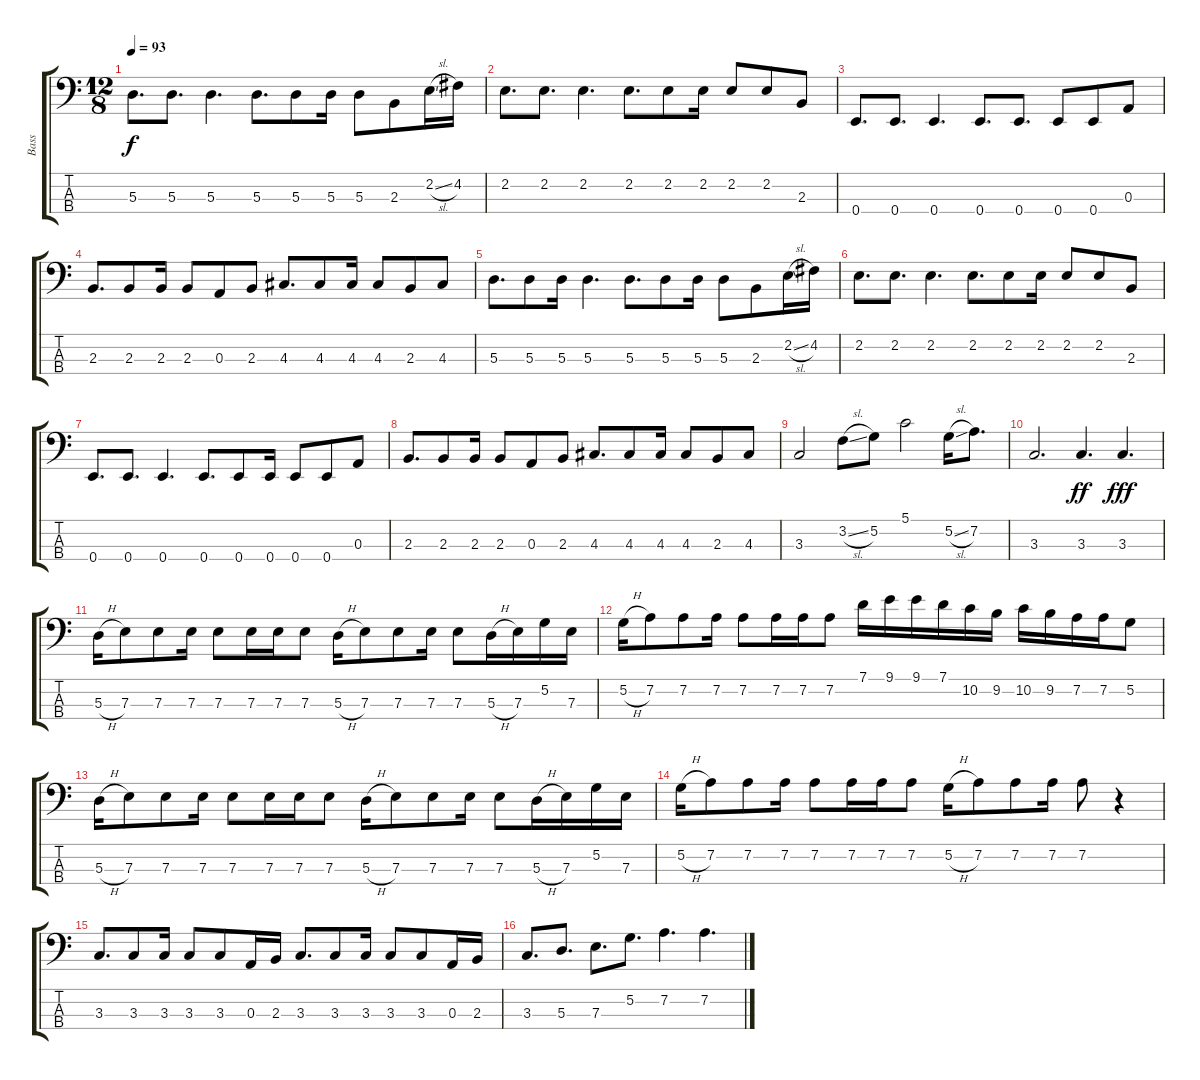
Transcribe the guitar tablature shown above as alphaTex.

\track ("Bass" "Bass") {instrument electricbassfinger}
\staff {score tabs}
\tuning (G2 D2 A1 E1) {hide}
\ts (12 8)
\tempo 93
\clef f4
\ks c
5.3.8{d dy f} 5.3.8{d} 5.3.4{d} 5.3.8{d} 5.3.8 5.3.16 5.3.8 2.3.8 2.2{sl}.16 4.2.16 |
2.2.8{d} 2.2.8{d} 2.2.4{d} 2.2.8{d} 2.2.8 2.2.16 2.2.8 2.2.8 2.3.8 |
0.4.8{d} 0.4.8{d} 0.4.4{d} 0.4.8{d} 0.4.8{d} 0.4.8 0.4.8 0.3.8 |
2.3.8{d} 2.3.8 2.3.16 2.3.8 0.3.8 2.3.8 4.3.8{d} 4.3.8 4.3.16 4.3.8 2.3.8 4.3.8 |
5.3.8{d} 5.3.8 5.3.16 5.3.4{d} 5.3.8{d} 5.3.8 5.3.16 5.3.8 2.3.8 2.2{sl}.16 4.2.16 |
2.2.8{d} 2.2.8{d} 2.2.4{d} 2.2.8{d} 2.2.8 2.2.16 2.2.8 2.2.8 2.3.8 |
0.4.8{d} 0.4.8{d} 0.4.4{d} 0.4.8{d} 0.4.8 0.4.16 0.4.8 0.4.8 0.3.8 |
2.3.8{d} 2.3.8 2.3.16 2.3.8 0.3.8 2.3.8 4.3.8{d} 4.3.8 4.3.16 4.3.8 2.3.8 4.3.8 |
3.3.2 3.2{sl}.8 5.2.8 5.1.2 5.2{sl}.16 7.2.8{d} |
3.3.2{d} 3.3.4{d dy ff} 3.3.4{d dy fff} |
5.3{h}.16 7.3.8 7.3.8 7.3.16 7.3.8 7.3.16 7.3.16 7.3.8 5.3{h}.16 7.3.8 7.3.8 7.3.16 7.3.8 5.3{h}.16 7.3.16 5.2.16 7.3.16 |
5.2{h}.16 7.2.8 7.2.8 7.2.16 7.2.8 7.2.16 7.2.16 7.2.8 7.1.16 9.1.16 9.1.16 7.1.16 10.2.16 9.2.16 10.2.16 9.2.16 7.2.16 7.2.16 5.2.8 |
5.3{h}.16 7.3.8 7.3.8 7.3.16 7.3.8 7.3.16 7.3.16 7.3.8 5.3{h}.16 7.3.8 7.3.8 7.3.16 7.3.8 5.3{h}.16 7.3.16 5.2.16 7.3.16 |
5.2{h}.16 7.2.8 7.2.8 7.2.16 7.2.8 7.2.16 7.2.16 7.2.8 5.2{h}.16 7.2.8 7.2.8 7.2.16 7.2.8 r.4 |
3.3.8{d} 3.3.8 3.3.16 3.3.8 3.3.8 0.3.16 2.3.16 3.3.8{d} 3.3.8 3.3.16 3.3.8 3.3.8 0.3.16 2.3.16 |
3.3.8{d} 5.3.8{d} 7.3.8{d} 5.2.8{d} 7.2.4{d} 7.2.4{d}
